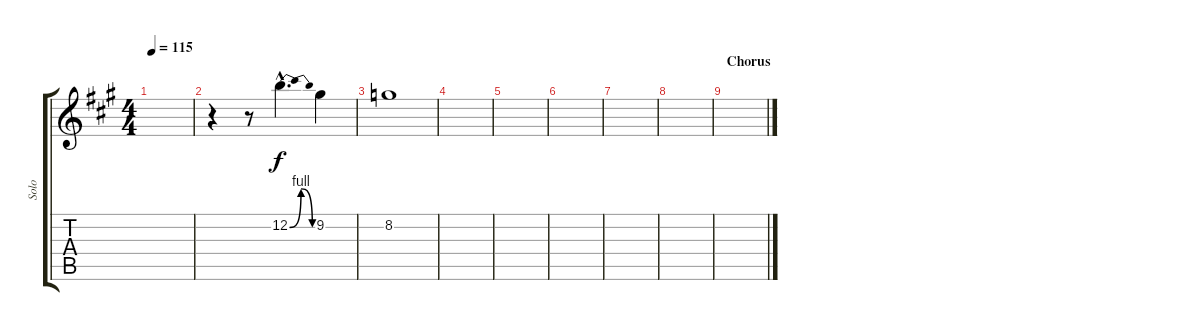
\track ("Solo" "Solo") {instrument electricguitarclean}
\staff {score tabs}
\tuning (E4 B3 G3 D3 A2 E2) {hide}
\ts (4 4)
\tempo 115
\clef g2
\ks a
|
r.4 r.8 12.2{be (bendrelease 0 0 5 4 45 4 60 0) hac}.4{d} 9.2.4 |
8.2.1 |
|
|
|
|
|
\section ("" "Chorus")
